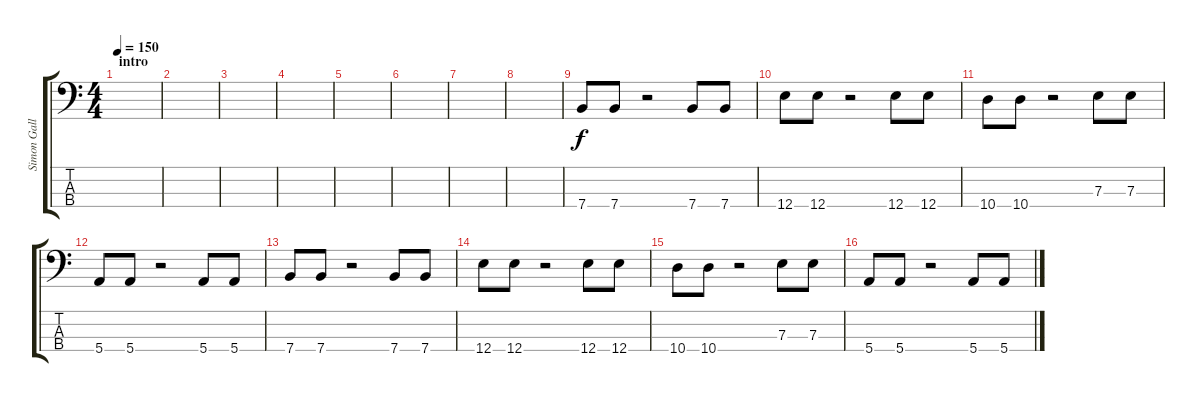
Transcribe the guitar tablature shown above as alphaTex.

\track ("Simon Gallup" "Simon Gall") {instrument electricbassfinger}
\staff {score tabs}
\tuning (G2 D2 A1 E1) {hide}
\ts (4 4)
\section ("" "intro")
\tempo 150
\clef f4
\ks c
|
|
|
|
|
|
|
|
7.4.8 7.4.8 r.2 7.4.8 7.4.8 |
12.4.8 12.4.8 r.2 12.4.8 12.4.8 |
10.4.8 10.4.8 r.2 7.3.8 7.3.8 |
5.4.8 5.4.8 r.2 5.4.8 5.4.8 |
7.4.8 7.4.8 r.2 7.4.8 7.4.8 |
12.4.8 12.4.8 r.2 12.4.8 12.4.8 |
10.4.8 10.4.8 r.2 7.3.8 7.3.8 |
5.4.8 5.4.8 r.2 5.4.8 5.4.8
